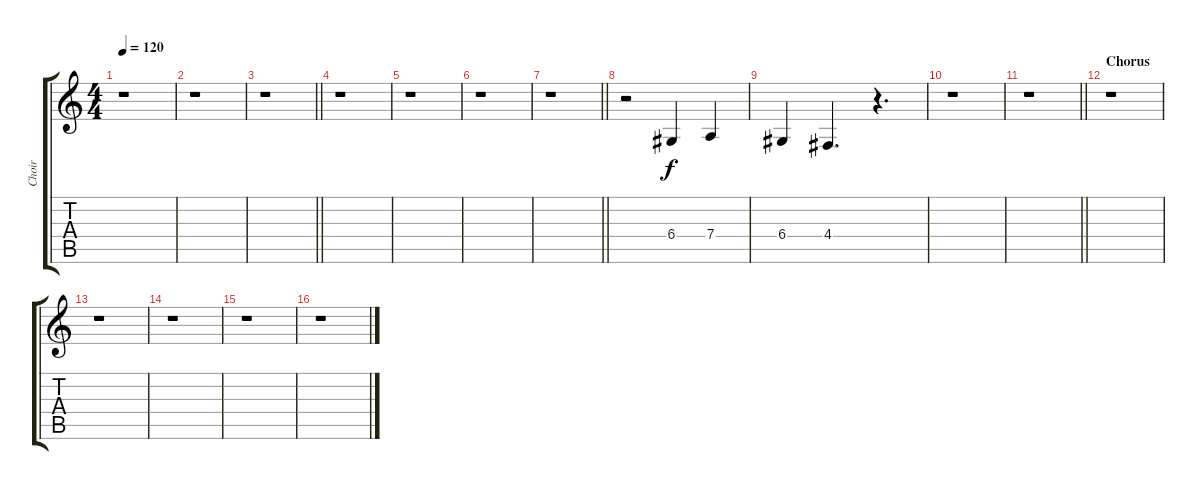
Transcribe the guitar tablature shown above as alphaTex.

\track ("Choir" "Choir") {instrument choiraahs}
\staff {score tabs}
\tuning (E4 B3 G3 D3 A2 E2) {hide}
\ts (4 4)
\tempo 120
\clef g2
\ks c
r.1{dy f} |
r.1 |
\barLineRight lightlight
r.1 |
r.1 |
r.1 |
r.1 |
\barLineRight lightlight
r.1 |
r.2 6.4.4 7.4.4 |
6.4.4 4.4.4{d} r.4{d} |
r.1 |
\barLineRight lightlight
r.1 |
\section ("" "Chorus")
r.1 |
r.1 |
r.1 |
r.1 |
r.1
